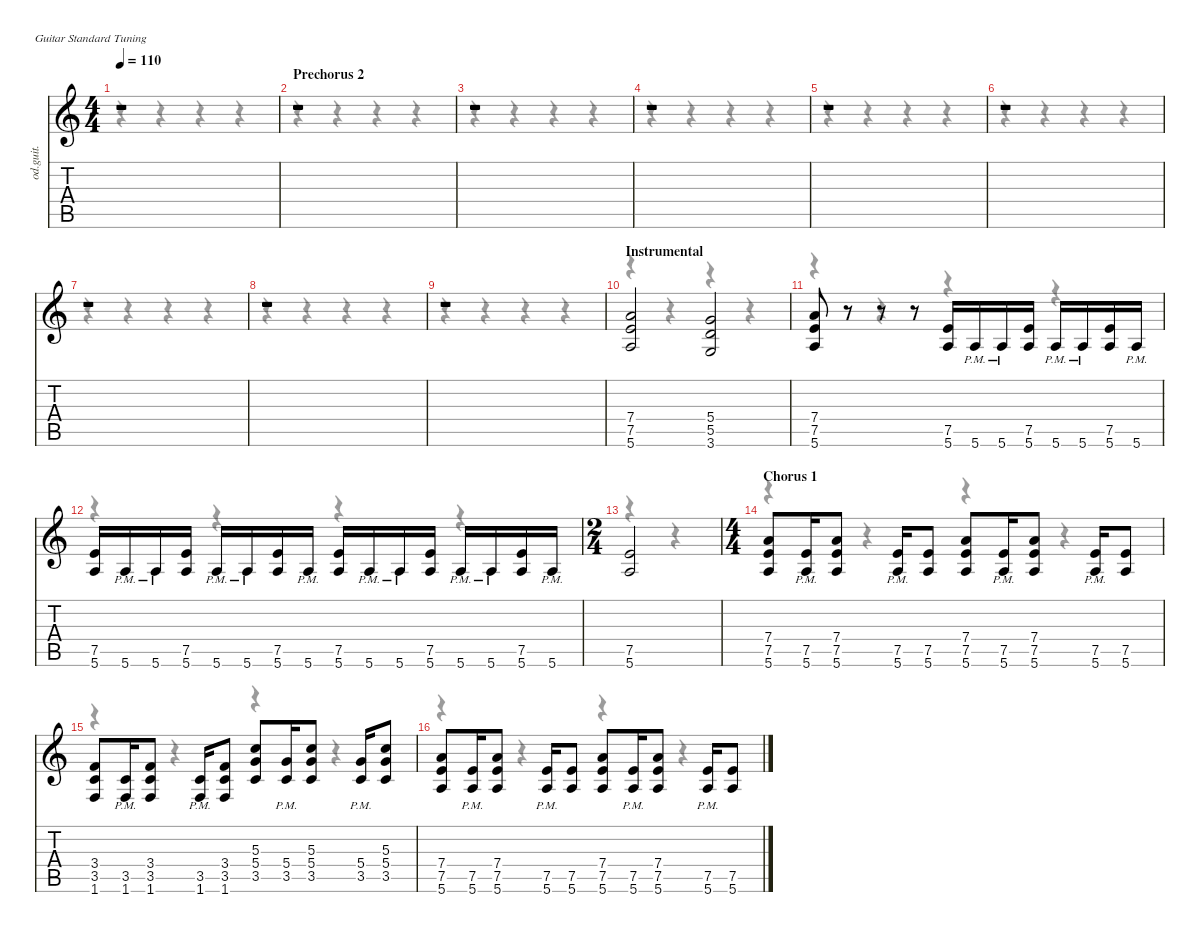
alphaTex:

\defaultSystemsLayout 4
\hideDynamics
\bracketExtendMode nobrackets
\otherSystemsTrackNameOrientation horizontal
\track ("Gtr OD" "od.guit.") {instrument overdrivenguitar}
\staff {score tabs}
\tuning (E4 B3 G3 D3 A2 E2)
\voice
\ts (4 4)
\tempo 110
\clef g2
\ks c
r.1{dy f} |
\section ("" "Prechorus 2")
r.1 |
r.1 |
r.1 |
r.1 |
r.1 |
r.1 |
r.1 |
r.1 |
\section ("" "Instrumental")
(7.4 7.5 5.6).2 (5.4 5.5 3.6).2 |
(7.4 7.5 5.6).8 r.8 r.8 r.8 (7.5 5.6).16 5.6{pm}.16 5.6{pm}.16 (7.5 5.6).16 5.6{pm}.16 5.6{pm}.16 (7.5 5.6).16 5.6{pm}.16 |
(7.5 5.6).16 5.6{pm}.16 5.6{pm}.16 (7.5 5.6).16 5.6{pm}.16 5.6{pm}.16 (7.5 5.6).16 5.6{pm}.16 (7.5 5.6).16 5.6{pm}.16 5.6{pm}.16 (7.5 5.6).16 5.6{pm}.16 5.6{pm}.16 (7.5 5.6).16 5.6{pm}.16 |
\ts (2 4)
\beaming (8 1 1 1 1)
(7.5 5.6).2 |
\ts (4 4)
\beaming (8 2 2 2 2)
\section ("" "Chorus 1")
(7.4 7.5 5.6).8 (7.5{pm} 5.6{pm}).16 (7.4 7.5 5.6).8 (7.5{pm} 5.6{pm}).16 (7.5 5.6).8 (7.4 7.5 5.6).8 (7.5{pm} 5.6{pm}).16 (7.4 7.5 5.6).8 (7.5{pm} 5.6{pm}).16 (7.5 5.6).8 |
(3.4 3.5 1.6).8 (3.5{pm} 1.6{pm}).16 (3.4 3.5 1.6).8 (3.5{pm} 1.6{pm}).16 (3.4 3.5 1.6).8 (5.3 5.4 3.5).8 (5.4{pm} 3.5{pm}).16 (5.3 5.4 3.5).8 (5.4{pm} 3.5{pm}).16 (5.3 5.4 3.5).8 |
(7.4 7.5 5.6).8 (7.5{pm} 5.6{pm}).16 (7.4 7.5 5.6).8 (7.5{pm} 5.6{pm}).16 (7.5 5.6).8 (7.4 7.5 5.6).8 (7.5{pm} 5.6{pm}).16 (7.4 7.5 5.6).8 (7.5{pm} 5.6{pm}).16 (7.5 5.6).8
\voice
\clef g2
\ottava regular
\simile none
\ks c
r.4{dy mf} r.4 r.4 r.4 |
r.4 r.4 r.4 r.4 |
r.4 r.4 r.4 r.4 |
r.4 r.4 r.4 r.4 |
r.4 r.4 r.4 r.4 |
r.4 r.4 r.4 r.4 |
r.4 r.4 r.4 r.4 |
r.4 r.4 r.4 r.4 |
r.4 r.4 r.4 r.4 |
r.4 r.4 r.4 r.4 |
r.4 r.4 r.4 r.4 |
r.4 r.4 r.4 r.4 |
r.4 r.4 |
r.4 r.4 r.4 r.4 |
r.4 r.4 r.4 r.4 |
r.4 r.4 r.4 r.4
